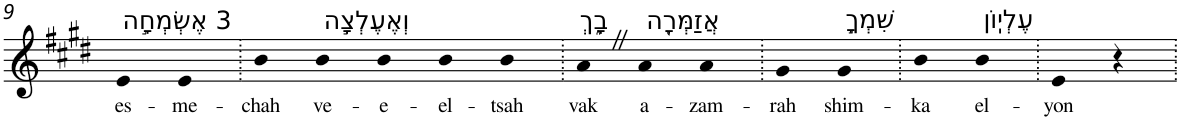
**kern	**text
*part1	*part1
*staff1	*staff1
*I"Piano	*
*I'Pno	*
!!LO:PB:g=z
*clefG2	*
*k[f#c#g#d#]	*
*E:	*
=9	=9
!LO:TX:a:t=3 אֶשְׂמְחָ֣ה	!
!	!LO:LY:b
4e	es-
!	!LO:LY:b
4e	-me-
=10.	=10.
!	!LO:LY:b
4b	-chah
!LO:TX:a:t=וְאֶעֶלְצָ֣ה	!
!	!LO:LY:b
4b	ve-
!	!LO:LY:b
4b	-e-
!	!LO:LY:b
4b	-el-
!	!LO:LY:b
4b	-tsah
=11.	=11.
!LO:TX:a:t=בָ֑ךְ	!
!	!LO:LY:b
4aZ	vak
!LO:TX:a:t=אֲזַמְּרָ֖ה	!
!	!LO:LY:b
4a	a-
!	!LO:LY:b
4a	-zam-
=12.	=12.
!	!LO:LY:b
4g#	-rah
!LO:TX:a:t=שִׁמְךָ֣	!
!	!LO:LY:b
4g#	shim-
=13.	=13.
!	!LO:LY:b
4b	-ka
!LO:TX:a:t=עֶלְיֽוֹן	!
!	!LO:LY:b
4b	el-
=14.	=14.
!	!LO:LY:b
4e	-yon
4r	.
=.	=.
*-	*-
